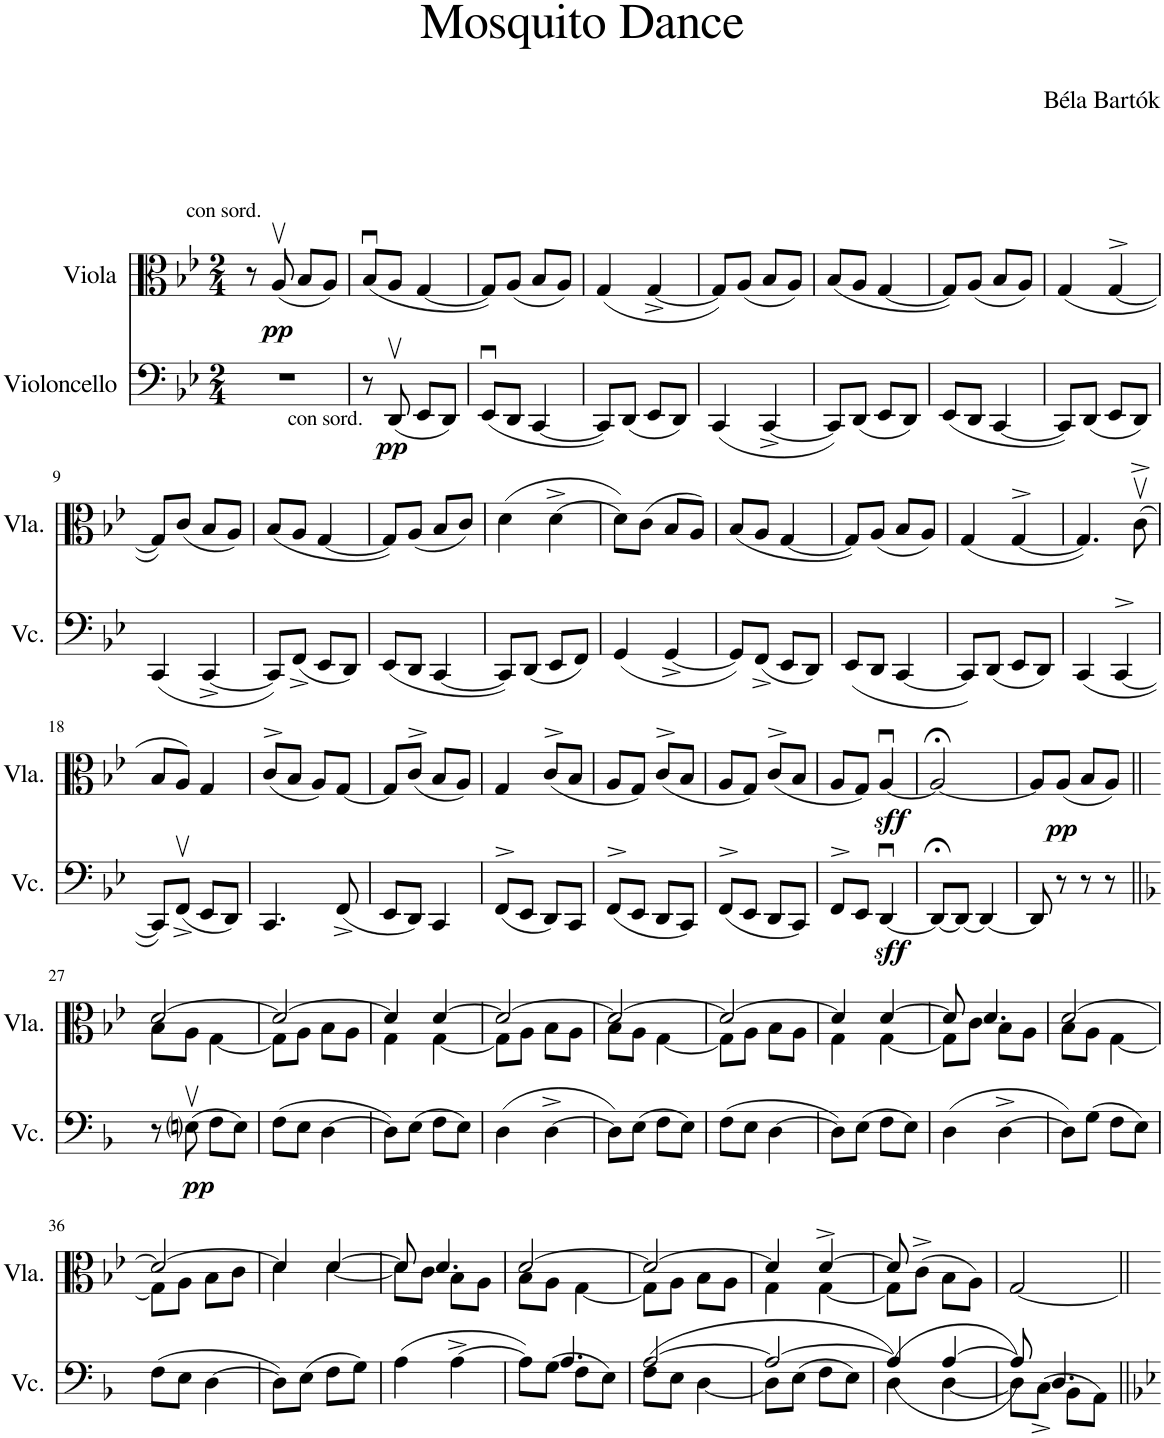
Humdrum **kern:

**kern	**dynam	**kern	**dynam
*part2	*part2	*part1	*part1
*staff2	*staff2	*staff1	*staff1
*I"Violoncello	*	*I"Viola	*
*I'Vc.	*	*I'Vla.	*
*clefF4	*	*clefC3	*
*k[b-e-]	*	*k[b-e-]	*
*M2/4	*	*M2/4	*
=1	=1	=1	=1
2r	.	8r	.
!	!	!LO:TX:a:t=con sord.	!
!	!	!	!LO:DY:b
.	.	(8Av/	pp
.	.	8B-/L	.
.	.	8A/J)	.
=2	=2	=2	=2
!LO:TX:b:t=con sord.	!	!	!
8r	.	(8B-u/L	.
!	!LO:DY:b	!	!
(8DDv/	pp	8A/J	.
8EE-/L	.	[4G/	.
8DD/J)	.	.	.
=3	=3	=3	=3
(8EE-u/L	.	8G/L])	.
8DD/J	.	(8A/J	.
[4CC/	.	8B-/L	.
.	.	8A/J)	.
=4	=4	=4	=4
8CC/L])	.	(4G/	.
(8DD/J	.	.	.
8EE-/L	.	[4G^</	.
8DD/J)	.	.	.
=5	=5	=5	=5
(4CC/	.	8G/L])	.
.	.	(8A/J	.
[4CC^</	.	8B-/L	.
.	.	8A/J)	.
=6	=6	=6	=6
8CC/L])	.	(8B-/L	.
(8DD/J	.	8A/J	.
8EE-/L	.	[4G/	.
8DD/J)	.	.	.
=7	=7	=7	=7
(8EE-/L	.	8G/L])	.
8DD/J	.	(8A/J	.
[4CC/	.	8B-/L	.
.	.	8A/J)	.
=8	=8	=8	=8
8CC/L])	.	(4G/	.
(8DD/J	.	.	.
8EE-/L	.	[4G^>/	.
8DD/J)	.	.	.
!!LO:LB:g=z
=9	=9	=9	=9
(4CC/	.	8G/L])	.
.	.	(8c/J	.
[4CC^</	.	8B-/L	.
.	.	8A/J)	.
=10	=10	=10	=10
8CC/L])	.	(8B-/L	.
(8FF^/J	.	8A/J	.
8EE-/L	.	[4G/	.
8DD/J)	.	.	.
=11	=11	=11	=11
(8EE-/L	.	8G/L])	.
8DD/J	.	(8A/J	.
[4CC/	.	8B-/L	.
.	.	8c/J)	.
=12	=12	=12	=12
8CC/L])	.	(4d\	.
(8DD/J	.	.	.
8EE-/L	.	[4d^>\	.
8FF/J)	.	.	.
=13	=13	=13	=13
(4GG/	.	8d\L])	.
.	.	(8c\J	.
[4GG^</	.	8B-/L	.
.	.	8A/J)	.
=14	=14	=14	=14
8GG/L])	.	(8B-/L	.
(8FF^/J	.	8A/J	.
8EE-/L	.	[4G/	.
8DD/J)	.	.	.
=15	=15	=15	=15
(8EE-/L	.	8G/L])	.
8DD/J	.	(8A/J	.
[4CC/	.	8B-/L	.
.	.	8A/J)	.
=16	=16	=16	=16
8CC/L])	.	(4G/	.
(8DD/J	.	.	.
8EE-/L	.	[4G^>/	.
8DD/J)	.	.	.
=17	=17	=17	=17
(4CC/	.	4.G/])	.
[4CC^>/	.	.	.
.	.	(8cv^\	.
!!LO:LB:g=z
=18	=18	=18	=18
8CC/L])	.	8B-/L	.
(8FFv^/J	.	8A/J)	.
8EE-/L	.	4G/	.
8DD/J)	.	.	.
=19	=19	=19	=19
4.CC/	.	(8c^>/L	.
.	.	8B-/J	.
.	.	8A/L)	.
(8FF^/	.	[8G/J	.
=20	=20	=20	=20
8EE-/L	.	8G/L]	.
8DD/J)	.	(8c^>/J	.
4CC/	.	8B-/L	.
.	.	8A/J)	.
=21	=21	=21	=21
(8FF^>/L	.	4G/	.
8EE-/J	.	.	.
8DD/L)	.	(8c^>/L	.
8CC/J	.	8B-/J	.
=22	=22	=22	=22
(8FF^>/L	.	8A/L	.
8EE-/J	.	8G/J)	.
8DD/L	.	(8c^>/L	.
8CC/J)	.	8B-/J	.
=23	=23	=23	=23
(8FF^>/L	.	8A/L	.
8EE-/J	.	8G/J)	.
8DD/L	.	(8c^>/L	.
8CC/J)	.	8B-/J	.
=24	=24	=24	=24
8FF^>/L	.	8A/L	.
8EE-/J	.	8G/J)	.
!	!LO:DY:b	!	!LO:DY:b
[4DDu/	other-dynamics	[4Au/	other-dynamics
=25	=25	=25	=25
8DD;</L_	.	2A;</_	.
8DD/J_	.	.	.
4DD/_	.	.	.
=26	=26	=26	=26
8DD/]	.	8A/L]	.
!	!	!	!LO:DY:b
8r	.	(8A/J	pp
8r	.	8B-/L	.
8r	.	8A/J)	.
!!LO:LB:g=z
=27||	=27||	=27||	=27||
*k[b-]	*	*	*
*	*	*^	*
8r	.	8B-\L	[2d/	.
!	!LO:DY:b	!	!	!
(8Eniv\	pp	8A\J	.	.
8F\L	.	[4G\	.	.
8E\J)	.	.	.	.
=28	=28	=28	=28	=28
(8F\L	.	8G\L]	2d/_	.
8E\J	.	8A\J	.	.
[4D\	.	8B-\L	.	.
.	.	8A\J	.	.
=29	=29	=29	=29	=29
8D\L])	.	4G\	4d/]	.
(8E\J	.	.	.	.
8F\L	.	[4G\	[4d/	.
8E\J)	.	.	.	.
=30	=30	=30	=30	=30
(4D\	.	8G\L]	2d/_	.
.	.	8A\J	.	.
[4D^\	.	8B-\L	.	.
.	.	8A\J	.	.
=31	=31	=31	=31	=31
8D\L])	.	8B-\L	2d/_	.
(8E\J	.	8A\J	.	.
8F\L	.	[4G\	.	.
8E\J)	.	.	.	.
=32	=32	=32	=32	=32
(8F\L	.	8G\L]	2d/_	.
8E\J	.	8A\J	.	.
[4D\	.	8B-\L	.	.
.	.	8A\J	.	.
=33	=33	=33	=33	=33
8D\L])	.	4G\	4d/]	.
(8E\J	.	.	.	.
8F\L	.	[4G\	[4d/	.
8E\J)	.	.	.	.
=34	=34	=34	=34	=34
(4D\	.	8G\L]	8d/]	.
.	.	8c\J	4.d/	.
[4D^\	.	8B-\L	.	.
.	.	8A\J	.	.
=35	=35	=35	=35	=35
8D\L])	.	8B-\L	[2d/	.
(8G\J	.	8A\J	.	.
8F\L	.	[4G\	.	.
8E\J)	.	.	.	.
!!LO:LB:g=z	!!
=36	=36	=36	=36	=36
(8F\L	.	8G\L]	2d/_	.
8E\J	.	8A\J	.	.
[4D\	.	8B-\L	.	.
.	.	8c\J	.	.
=37	=37	=37	=37	=37
8D\L])	.	4d\	4d/]	.
(8E\J	.	.	.	.
8F\L	.	[4d\	[4d/	.
8G\J)	.	.	.	.
=38	=38	=38	=38	=38
(4A\	.	8d\L]	8d/]	.
.	.	8c\J	4.d/	.
[4A^\	.	8B-\L	.	.
.	.	8A\J	.	.
=39	=39	=39	=39	=39
*^	*	*	*	*
8A\L])	8ryy	.	8B-\L	[2d/	.
(8G\J	4.A/	.	8A\J	.	.
8F\L	.	.	[4G\	.	.
8E\J)	.	.	.	.	.
=40	=40	=40	=40	=40	=40
(8F\L	[2A/	.	8G\L]	2d/_	.
8E\J	.	.	8A\J	.	.
[4D\	.	.	8B-\L	.	.
.	.	.	8A\J	.	.
=41	=41	=41	=41	=41	=41
8D\L]	2A/_	.	4G\	4d/]	.
(8E\J	.	.	.	.	.
8F\L	.	.	[4G^>\	[4d/	.
8E\J)	.	.	.	.	.
=42	=42	=42	=42	=42	=42
(4D\)	(4A/]	.	8G\L]	8d/]	.
.	.	.	(8c^>\J	4.ryy	.
[4D\	[4A/	.	8B-\L	.	.
.	.	.	8A\J)	.	.
*	*	*	*v	*v	*
=43	=43	=43	=43	=43
8D\L])	8A/])	.	[2G/	.
(8C^\J	4.D/	.	.	.
8BB-\L	.	.	.	.
8AA\J)	.	.	.	.
*v	*v	*	*	*
=||	=||	=||	=||
*-	*-	*-	*-
